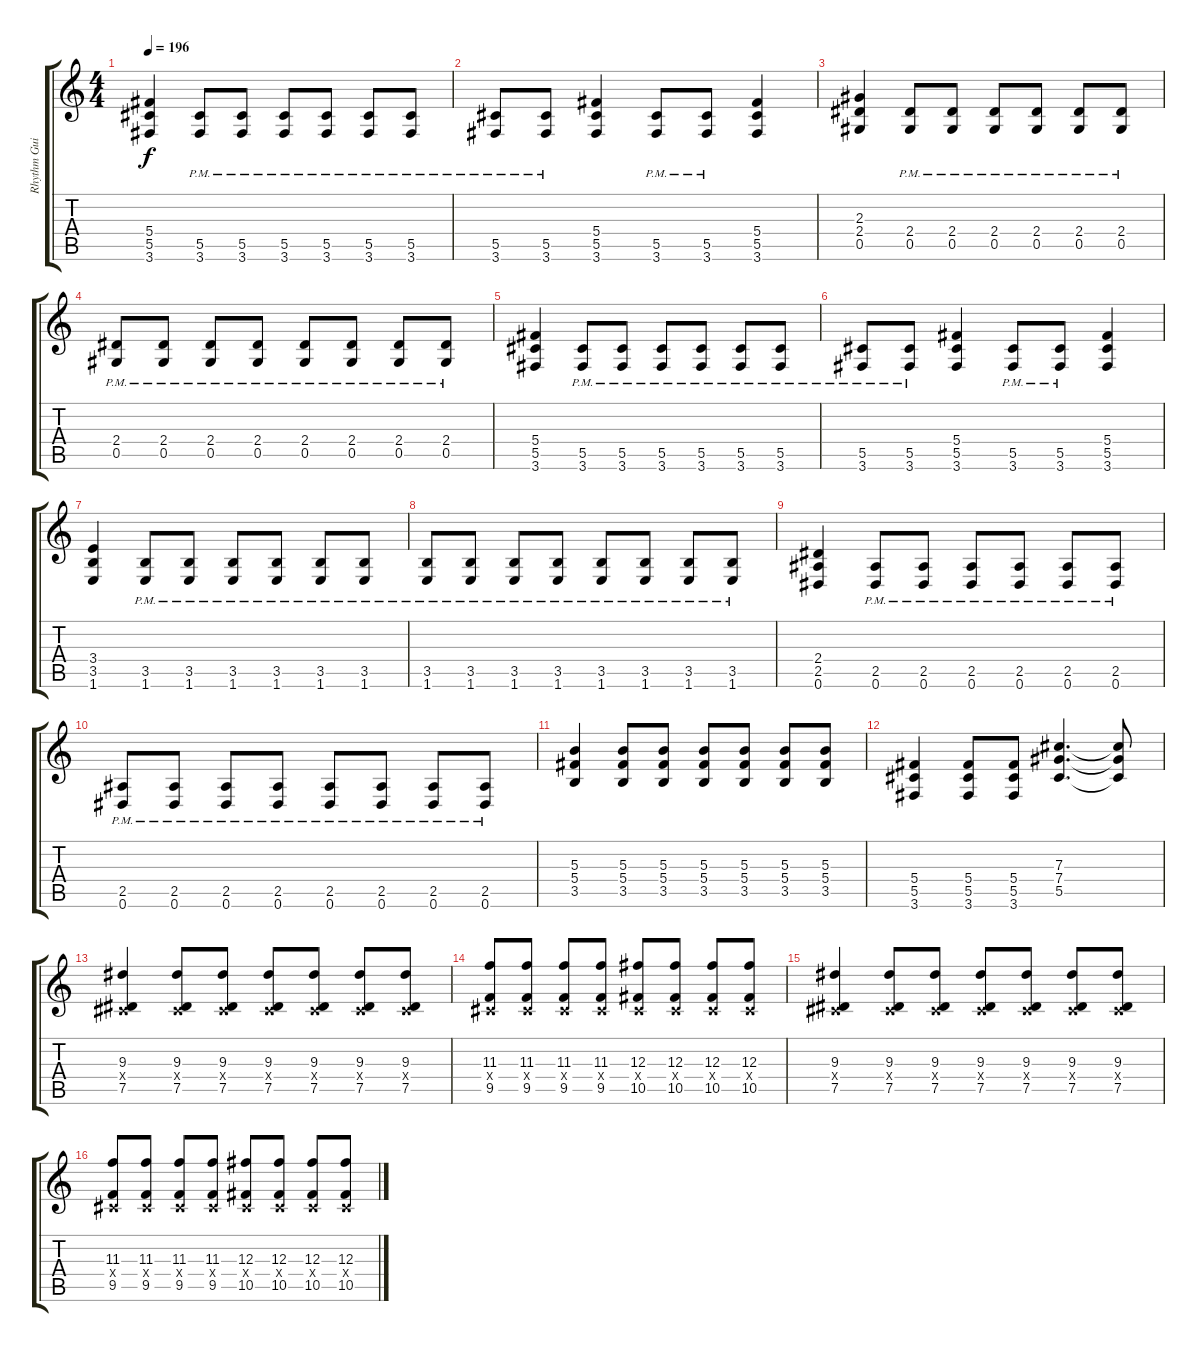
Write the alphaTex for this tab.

\track ("Rhythm Guitar  " "Rhythm Gui") {instrument overdrivenguitar}
\staff {score tabs}
\tuning (Eb4 Bb3 Gb3 Db3 Ab2 Eb2) {hide}
\ts (4 4)
\tempo 196
\clef g2
\ks c
(5.4 5.5 3.6).4{dy f} (5.5{pm} 3.6{pm}).8 (5.5{pm} 3.6{pm}).8 (5.5{pm} 3.6{pm}).8 (5.5{pm} 3.6{pm}).8 (5.5{pm} 3.6{pm}).8 (5.5{pm} 3.6{pm}).8 |
(5.5{pm} 3.6{pm}).8 (5.5{pm} 3.6{pm}).8 (5.4 5.5 3.6).4 (5.5{pm} 3.6{pm}).8 (5.5{pm} 3.6{pm}).8 (5.4 5.5 3.6).4 |
(2.3 2.4 0.5).4 (2.4{pm} 0.5{pm}).8 (2.4{pm} 0.5{pm}).8 (2.4{pm} 0.5{pm}).8 (2.4{pm} 0.5{pm}).8 (2.4{pm} 0.5{pm}).8 (2.4{pm} 0.5{pm}).8 |
(2.4{pm} 0.5{pm}).8 (2.4{pm} 0.5{pm}).8 (2.4{pm} 0.5{pm}).8 (2.4{pm} 0.5{pm}).8 (2.4{pm} 0.5{pm}).8 (2.4{pm} 0.5{pm}).8 (2.4{pm} 0.5{pm}).8 (2.4{pm} 0.5{pm}).8 |
(5.4 5.5 3.6).4 (5.5{pm} 3.6{pm}).8 (5.5{pm} 3.6{pm}).8 (5.5{pm} 3.6{pm}).8 (5.5{pm} 3.6{pm}).8 (5.5{pm} 3.6{pm}).8 (5.5{pm} 3.6{pm}).8 |
(5.5{pm} 3.6{pm}).8 (5.5{pm} 3.6{pm}).8 (5.4 5.5 3.6).4 (5.5{pm} 3.6{pm}).8 (5.5{pm} 3.6{pm}).8 (5.4 5.5 3.6).4 |
(3.4 3.5 1.6).4 (3.5{pm} 1.6{pm}).8 (3.5{pm} 1.6{pm}).8 (3.5{pm} 1.6{pm}).8 (3.5{pm} 1.6{pm}).8 (3.5{pm} 1.6{pm}).8 (3.5{pm} 1.6{pm}).8 |
(3.5{pm} 1.6{pm}).8 (3.5{pm} 1.6{pm}).8 (3.5{pm} 1.6{pm}).8 (3.5{pm} 1.6{pm}).8 (3.5{pm} 1.6{pm}).8 (3.5{pm} 1.6{pm}).8 (3.5{pm} 1.6{pm}).8 (3.5{pm} 1.6{pm}).8 |
(2.4 2.5 0.6).4 (2.5{pm} 0.6{pm}).8 (2.5{pm} 0.6{pm}).8 (2.5{pm} 0.6{pm}).8 (2.5{pm} 0.6{pm}).8 (2.5{pm} 0.6{pm}).8 (2.5{pm} 0.6{pm}).8 |
(2.5{pm} 0.6{pm}).8 (2.5{pm} 0.6{pm}).8 (2.5{pm} 0.6{pm}).8 (2.5{pm} 0.6{pm}).8 (2.5{pm} 0.6{pm}).8 (2.5{pm} 0.6{pm}).8 (2.5{pm} 0.6{pm}).8 (2.5{pm} 0.6{pm}).8 |
(5.3 5.4 3.5).4 (5.3 5.4 3.5).8 (5.3 5.4 3.5).8 (5.3 5.4 3.5).8 (5.3 5.4 3.5).8 (5.3 5.4 3.5).8 (5.3 5.4 3.5).8 |
(5.4 5.5 3.6).4 (5.4 5.5 3.6).8 (5.4 5.5 3.6).8 (7.3 7.4 5.5).4{d} (7.3{t} 7.4{t} 5.5{t}).8 |
(9.3 0.4{x} 7.5).4 (9.3 0.4{x} 7.5).8 (9.3 0.4{x} 7.5).8 (9.3 0.4{x} 7.5).8 (9.3 0.4{x} 7.5).8 (9.3 0.4{x} 7.5).8 (9.3 0.4{x} 7.5).8 |
(11.3 0.4{x} 9.5).8 (11.3 0.4{x} 9.5).8 (11.3 0.4{x} 9.5).8 (11.3 0.4{x} 9.5).8 (12.3 0.4{x} 10.5).8 (12.3 0.4{x} 10.5).8 (12.3 0.4{x} 10.5).8 (12.3 0.4{x} 10.5).8 |
(9.3 0.4{x} 7.5).4 (9.3 0.4{x} 7.5).8 (9.3 0.4{x} 7.5).8 (9.3 0.4{x} 7.5).8 (9.3 0.4{x} 7.5).8 (9.3 0.4{x} 7.5).8 (9.3 0.4{x} 7.5).8 |
(11.3 0.4{x} 9.5).8 (11.3 0.4{x} 9.5).8 (11.3 0.4{x} 9.5).8 (11.3 0.4{x} 9.5).8 (12.3 0.4{x} 10.5).8 (12.3 0.4{x} 10.5).8 (12.3 0.4{x} 10.5).8 (12.3 0.4{x} 10.5).8
